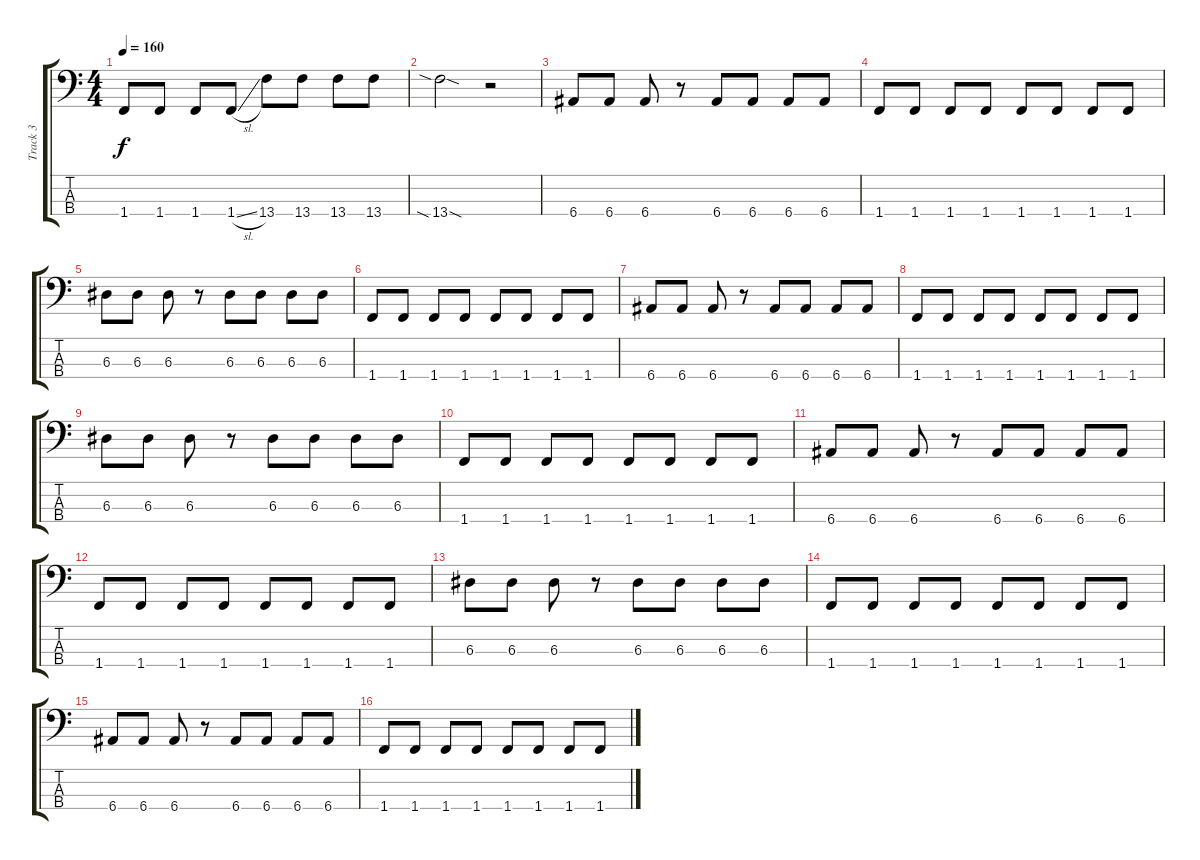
\track ("Track 3" "Track 3") {instrument electricbassfinger}
\staff {score tabs}
\tuning (G2 D2 A1 E1) {hide}
\ts (4 4)
\tempo 160
\clef f4
\ks c
1.4.8{dy f} 1.4.8 1.4.8 1.4{sl}.8 13.4.8 13.4.8 13.4.8 13.4.8 |
13.4{sia sod}.2 r.2 |
6.4.8 6.4.8 6.4.8 r.8 6.4.8 6.4.8 6.4.8 6.4.8 |
1.4.8 1.4.8 1.4.8 1.4.8 1.4.8 1.4.8 1.4.8 1.4.8 |
6.3.8 6.3.8 6.3.8 r.8 6.3.8 6.3.8 6.3.8 6.3.8 |
1.4.8 1.4.8 1.4.8 1.4.8 1.4.8 1.4.8 1.4.8 1.4.8 |
6.4.8 6.4.8 6.4.8 r.8 6.4.8 6.4.8 6.4.8 6.4.8 |
1.4.8 1.4.8 1.4.8 1.4.8 1.4.8 1.4.8 1.4.8 1.4.8 |
6.3.8 6.3.8 6.3.8 r.8 6.3.8 6.3.8 6.3.8 6.3.8 |
1.4.8 1.4.8 1.4.8 1.4.8 1.4.8 1.4.8 1.4.8 1.4.8 |
6.4.8 6.4.8 6.4.8 r.8 6.4.8 6.4.8 6.4.8 6.4.8 |
1.4.8 1.4.8 1.4.8 1.4.8 1.4.8 1.4.8 1.4.8 1.4.8 |
6.3.8 6.3.8 6.3.8 r.8 6.3.8 6.3.8 6.3.8 6.3.8 |
1.4.8 1.4.8 1.4.8 1.4.8 1.4.8 1.4.8 1.4.8 1.4.8 |
6.4.8 6.4.8{txt ""} 6.4.8 r.8 6.4.8 6.4.8 6.4.8 6.4.8 |
1.4.8 1.4.8 1.4.8 1.4.8 1.4.8 1.4.8 1.4.8 1.4.8
